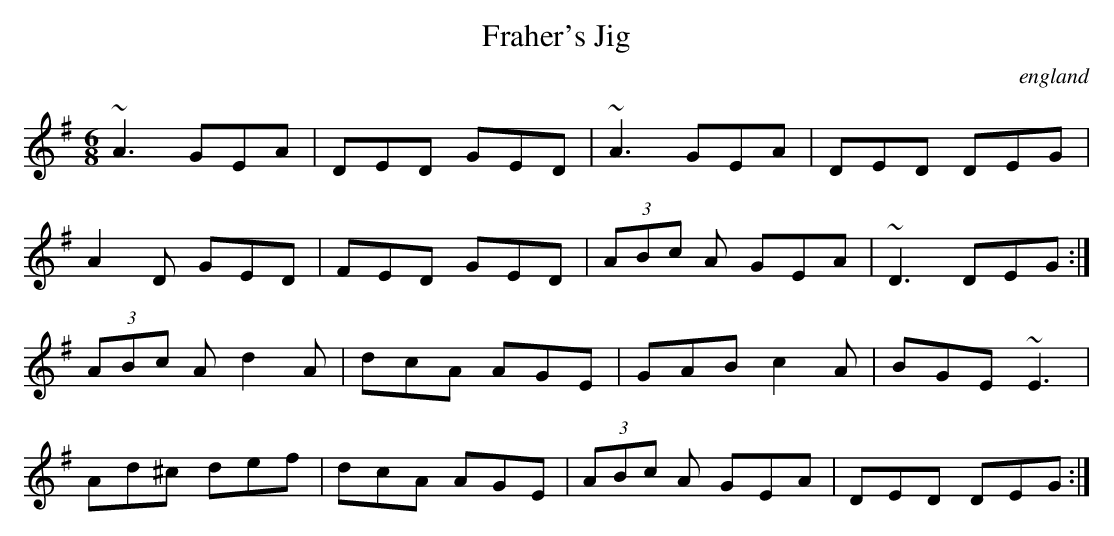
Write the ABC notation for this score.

X:1
T:Fraher's Jig
O:england
M:6/8
L:1/8
K:Dmix
~A3 GEA|DED GED|~A3 GEA|DED DEG|
A2D GED|FED GED|(3ABc A GEA|~D3 DEG:|
(3ABc A d2A|dcA AGE|GAB c2A|BGE ~E3|
Ad^c def|dcA AGE|(3ABc A GEA|DED DEG:|
